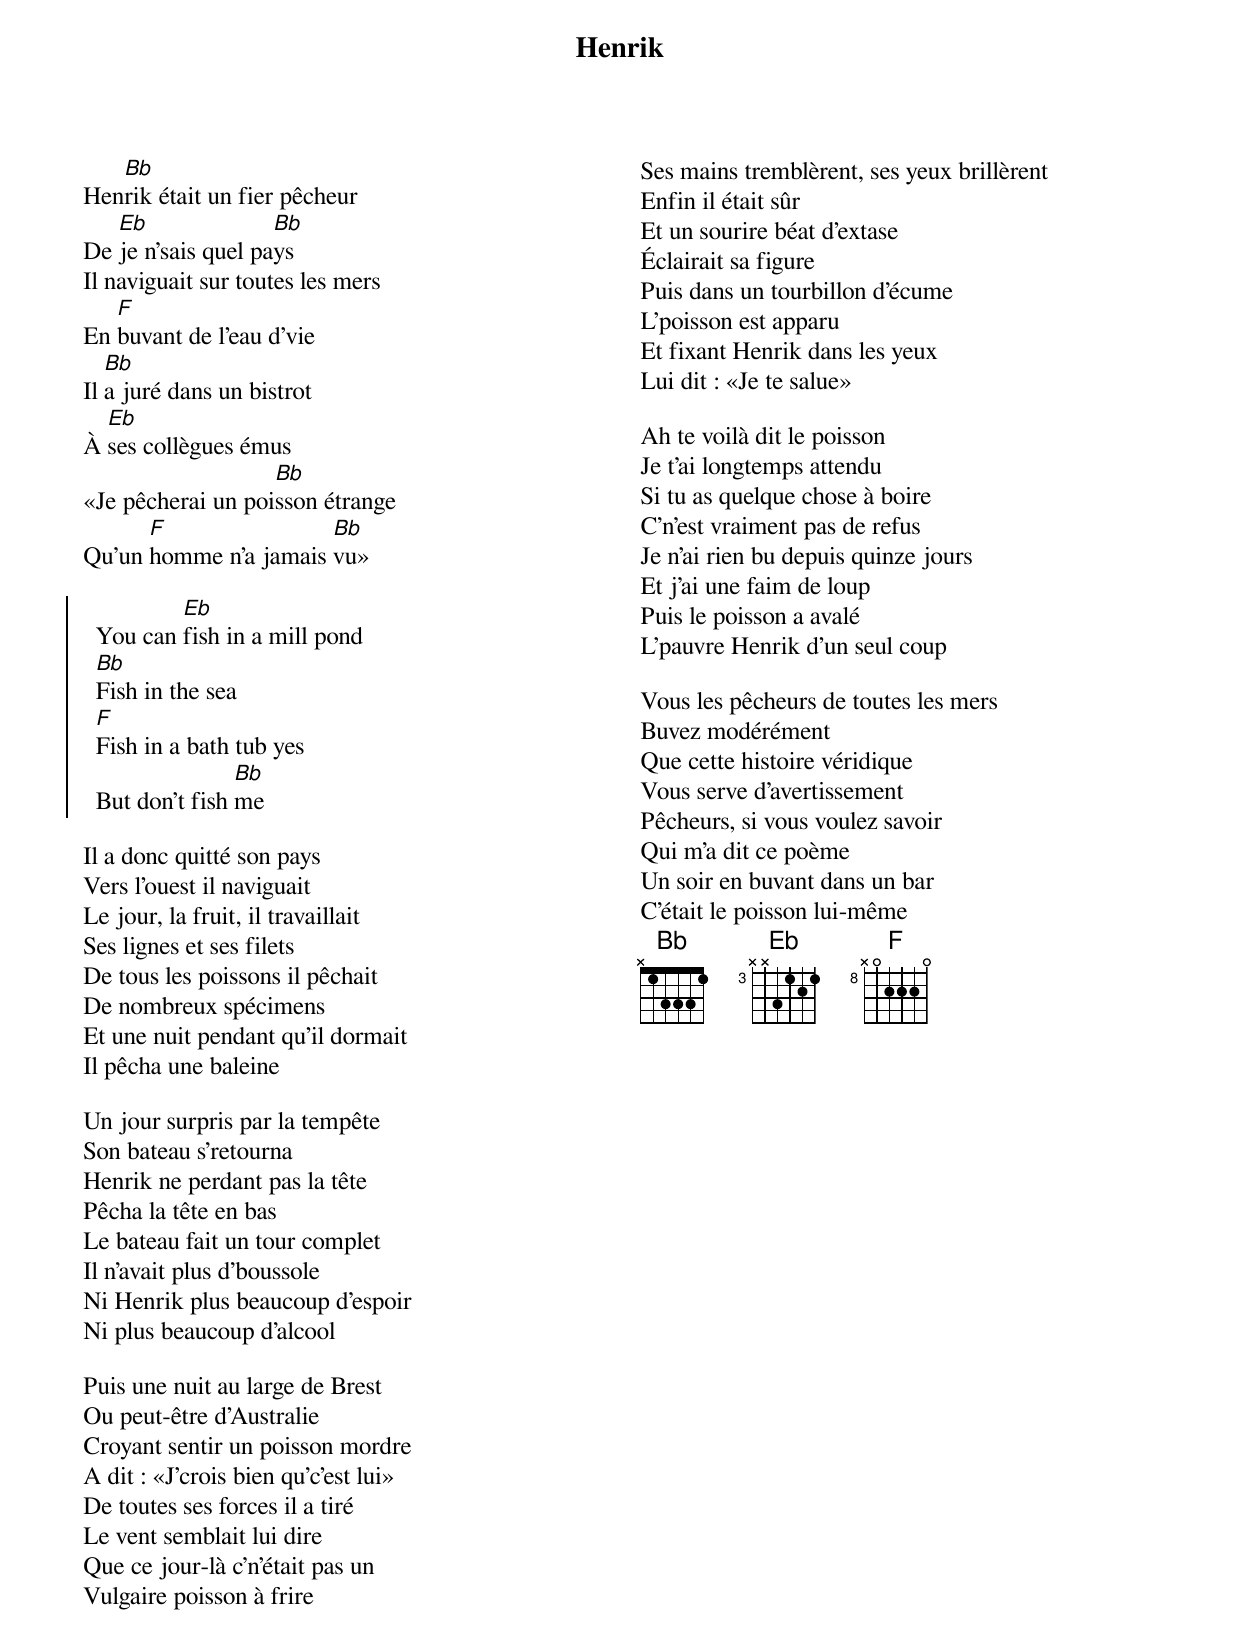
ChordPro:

{title: Henrik}
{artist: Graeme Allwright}
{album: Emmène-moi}
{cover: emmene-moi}
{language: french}
{columns: 2}
{define: B& base-fret 6 frets 0 2 2 1 0 0}
{define: E& base-fret 6 frets X 0 2 2 2 0}
{define: F base-fret 8 frets X 0 2 2 2 0}

Hen[Bb]rik était un fier pêcheur
De [Eb]je n'sais quel pa[Bb]ys
Il naviguait sur toutes les mers
En [F]buvant de l'eau d'vie
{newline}
Il [Bb]a juré dans un bistrot
À [Eb]ses collègues émus
«Je pêcherai un poi[Bb]sson étrange
Qu'un [F]homme n'a jamais [Bb]vu»

{start_of_chorus}
  You can [Eb]fish in a mill pond
  [Bb]Fish in the sea
  [F]Fish in a bath tub yes
  But don't fish [Bb]me
{end_of_chorus}

Il a donc quitté son pays
Vers l'ouest il naviguait
Le jour, la fruit, il travaillait
Ses lignes et ses filets
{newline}
De tous les poissons il pêchait
De nombreux spécimens
Et une nuit pendant qu'il dormait
Il pêcha une baleine

Un jour surpris par la tempête
Son bateau s'retourna
Henrik ne perdant pas la tête
Pêcha la tête en bas
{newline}
Le bateau fait un tour complet
Il n'avait plus d'boussole
Ni Henrik plus beaucoup d'espoir
Ni plus beaucoup d'alcool

Puis une nuit au large de Brest
Ou peut-être d'Australie
Croyant sentir un poisson mordre
A dit : «J'crois bien qu'c'est lui»
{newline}
De toutes ses forces il a tiré
Le vent semblait lui dire
Que ce jour-là c'n'était pas un
Vulgaire poisson à frire

Ses mains tremblèrent, ses yeux brillèrent
Enfin il était sûr
Et un sourire béat d'extase
Éclairait sa figure
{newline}
Puis dans un tourbillon d'écume
L'poisson est apparu
Et fixant Henrik dans les yeux
Lui dit : «Je te salue»

Ah te voilà dit le poisson
Je t'ai longtemps attendu
Si tu as quelque chose à boire
C'n'est vraiment pas de refus
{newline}
Je n'ai rien bu depuis quinze jours
Et j'ai une faim de loup
Puis le poisson a avalé
L'pauvre Henrik d'un seul coup

Vous les pêcheurs de toutes les mers
Buvez modérément
Que cette histoire véridique
Vous serve d'avertissement
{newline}
Pêcheurs, si vous voulez savoir
Qui m'a dit ce poème
Un soir en buvant dans un bar
C'était le poisson lui-même
